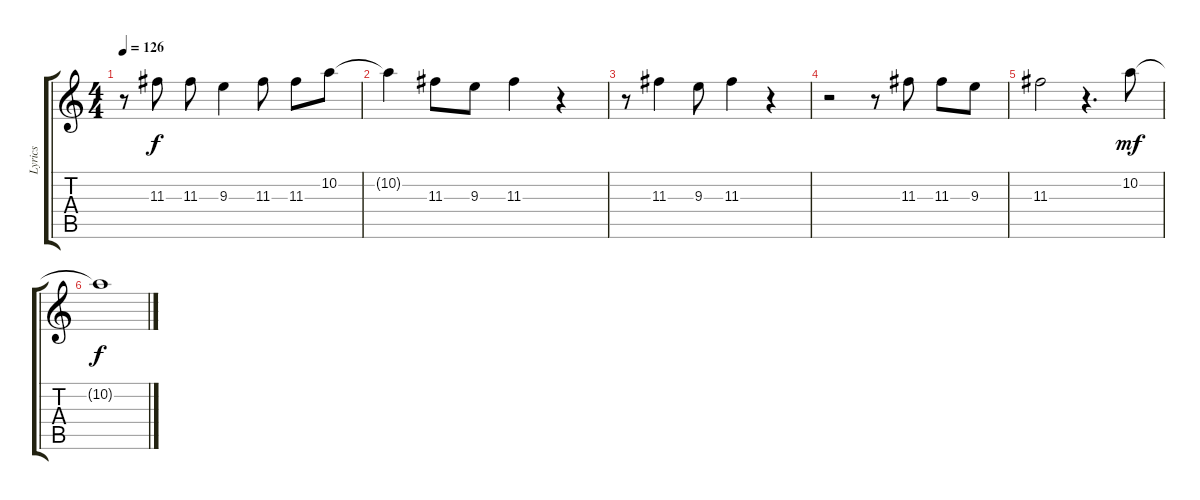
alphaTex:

\track ("Lyrics" "Lyrics") {instrument overdrivenguitar}
\staff {score tabs}
\tuning (E4 B3 G3 D3 A2 E2) {hide}
\ts (4 4)
\tempo 126
\clef g2
\ks c
r.8{dy f} 11.3.8 11.3.8 9.3.4 11.3.8 11.3.8 10.2.8 |
10.2{t}.4 11.3.8 9.3.8 11.3.4 r.4 |
r.8 11.3.4 9.3.8 11.3.4 r.4 |
r.2 r.8 11.3.8 11.3.8 9.3.8 |
11.3.2 r.4{d} 10.2.8{dy mf} |
10.2{t}.1{dy f}
